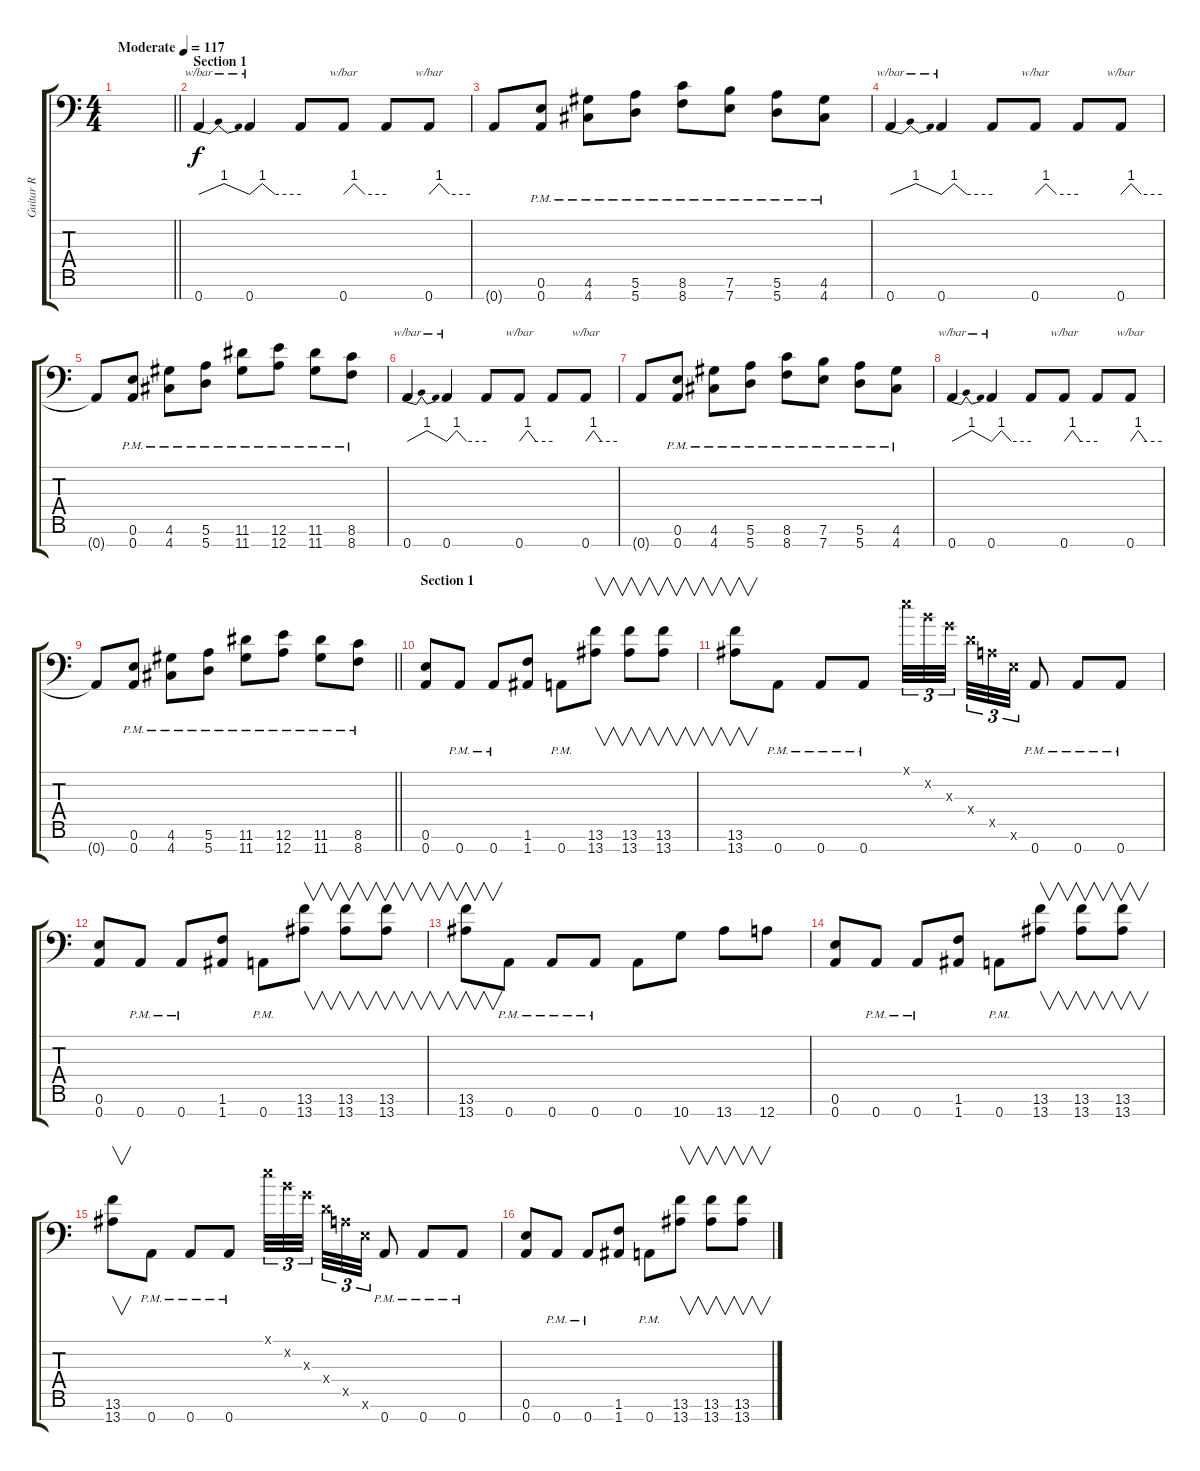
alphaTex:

\track ("Guitar R" "Guitar R") {instrument overdrivenguitar}
\staff {score tabs}
\tuning (E4 B3 G3 D3 A2 E2 A1) {hide}
\ts (4 4)
\tempo (117 "Moderate")
\clef f4
\barLineRight lightlight
\ks c
|
\section ("" "Section 1")
0.7.4{tbe (dip default 0 0 30 4 60 0)} 0.7.4{tbe (custom default 0 0 15 4 30 0 60 0)} 0.7{t}.8 0.7.8{tbe (custom default 0 0 15 4 30 0 60 0)} 0.7{t}.8 0.7.8{tbe (custom default 0 0 15 4 30 0 60 0)} |
0.7{t}.8 (0.6{pm} 0.7{pm}).8 (4.6{pm} 4.7{pm}).8 (5.6{pm} 5.7{pm}).8 (8.6{pm} 8.7{pm}).8 (7.6{pm} 7.7{pm}).8 (5.6{pm} 5.7{pm}).8 (4.6{pm} 4.7{pm}).8 |
0.7.4{tbe (dip default 0 0 30 4 60 0)} 0.7.4{tbe (custom default 0 0 15 4 30 0 60 0)} 0.7{t}.8 0.7.8{tbe (custom default 0 0 15 4 30 0 60 0)} 0.7{t}.8 0.7.8{tbe (custom default 0 0 15 4 30 0 60 0)} |
0.7{t}.8 (0.6{pm} 0.7{pm}).8 (4.6{pm} 4.7{pm}).8 (5.6{pm} 5.7{pm}).8 (11.6{pm} 11.7{pm}).8 (12.6{pm} 12.7{pm}).8 (11.6{pm} 11.7{pm}).8 (8.6{pm} 8.7{pm}).8 |
0.7.4{tbe (dip default 0 0 30 4 60 0)} 0.7.4{tbe (custom default 0 0 15 4 30 0 60 0)} 0.7{t}.8 0.7.8{tbe (custom default 0 0 15 4 30 0 60 0)} 0.7{t}.8 0.7.8{tbe (custom default 0 0 15 4 30 0 60 0)} |
0.7{t}.8 (0.6{pm} 0.7{pm}).8 (4.6{pm} 4.7{pm}).8 (5.6{pm} 5.7{pm}).8 (8.6{pm} 8.7{pm}).8 (7.6{pm} 7.7{pm}).8 (5.6{pm} 5.7{pm}).8 (4.6{pm} 4.7{pm}).8 |
0.7.4{tbe (dip default 0 0 30 4 60 0)} 0.7.4{tbe (custom default 0 0 15 4 30 0 60 0)} 0.7{t}.8 0.7.8{tbe (custom default 0 0 15 4 30 0 60 0)} 0.7{t}.8 0.7.8{tbe (custom default 0 0 15 4 30 0 60 0)} |
\barLineRight lightlight
0.7{t}.8 (0.6{pm} 0.7{pm}).8 (4.6{pm} 4.7{pm}).8 (5.6{pm} 5.7{pm}).8 (11.6{pm} 11.7{pm}).8 (12.6{pm} 12.7{pm}).8 (11.6{pm} 11.7{pm}).8 (8.6{pm} 8.7{pm}).8 |
\section ("" "Section 1")
(0.6 0.7).8 0.7{pm}.8 0.7{pm}.8 (1.6 1.7).8 0.7{pm}.8 (13.6 13.7).8{v} (13.6 13.7).8{v} (13.6 13.7).8{v} |
(13.6 13.7).8{v} 0.7{pm}.8 0.7{pm}.8 0.7{pm}.8 0.1{x}.32{tu (3 2)} 0.2{x}.32{tu (3 2)} 0.3{x}.32{tu (3 2) beam splitsecondary} 0.4{x}.32{tu (3 2)} 0.5{x}.32{tu (3 2)} 0.6{x}.32{tu (3 2)} 0.7{pm}.8 0.7{pm}.8 0.7{pm}.8 |
(0.6 0.7).8 0.7{pm}.8 0.7{pm}.8 (1.6 1.7).8 0.7{pm}.8 (13.6 13.7).8{v} (13.6 13.7).8{v} (13.6 13.7).8{v} |
(13.6 13.7).8{v} 0.7{pm}.8 0.7{pm}.8 0.7{pm}.8 0.7.8 10.7.8 13.7.8 12.7.8 |
(0.6 0.7).8 0.7{pm}.8 0.7{pm}.8 (1.6 1.7).8 0.7{pm}.8 (13.6 13.7).8{v} (13.6 13.7).8{v} (13.6 13.7).8{v} |
(13.6 13.7).8{v} 0.7{pm}.8 0.7{pm}.8 0.7{pm}.8 0.1{x}.32{tu (3 2)} 0.2{x}.32{tu (3 2)} 0.3{x}.32{tu (3 2) beam splitsecondary} 0.4{x}.32{tu (3 2)} 0.5{x}.32{tu (3 2)} 0.6{x}.32{tu (3 2)} 0.7{pm}.8 0.7{pm}.8 0.7{pm}.8 |
(0.6 0.7).8 0.7{pm}.8 0.7{pm}.8 (1.6 1.7).8 0.7{pm}.8 (13.6 13.7).8{v} (13.6 13.7).8{v} (13.6 13.7).8{v}
